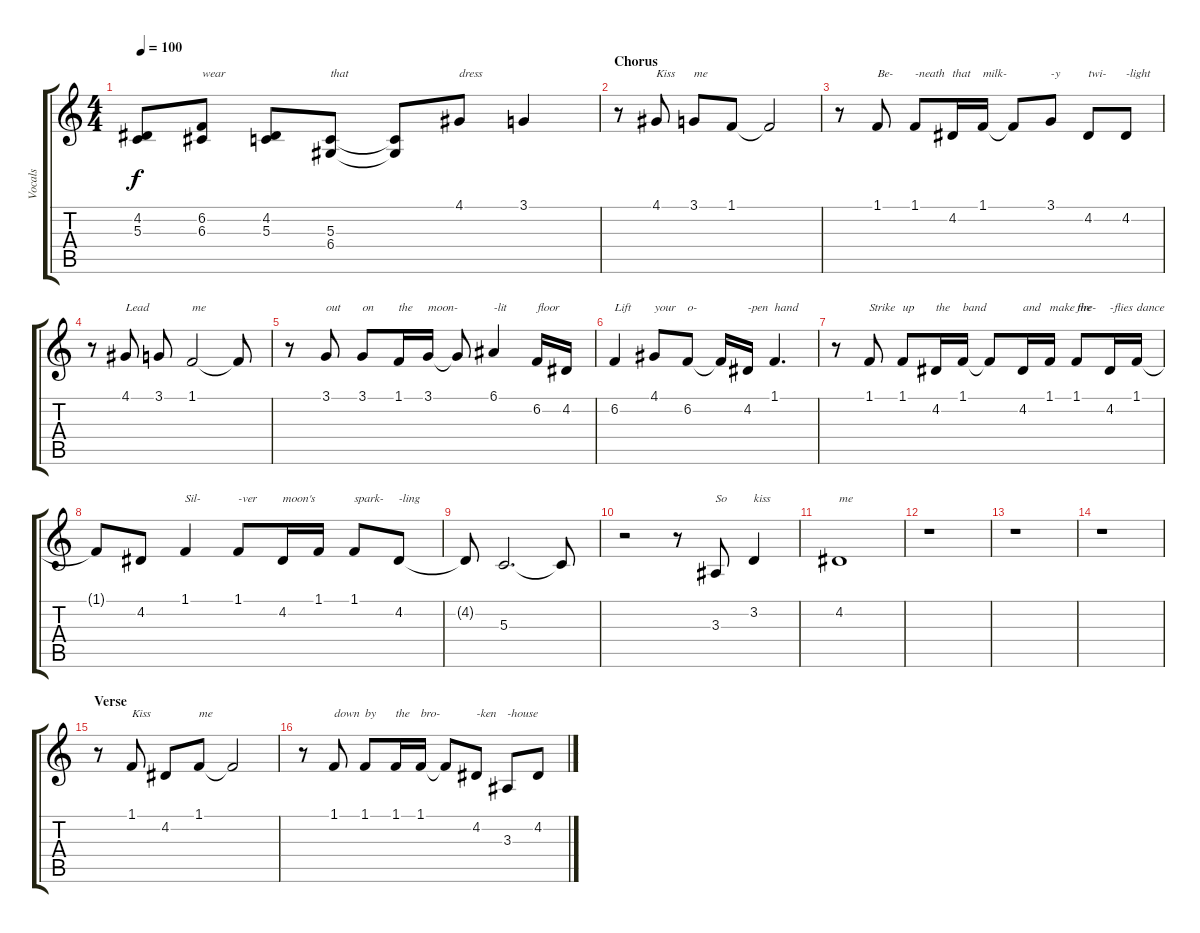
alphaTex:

\track ("Vocals" "Vocals") {instrument synthstrings1}
\staff {score tabs}
\tuning (E4 B3 G3 D3 A2 E2) {hide}
\ts (4 4)
\tempo 100
\clef g2
\ks c
(4.2{t} 5.3{t}).8{dy f} (6.2 6.3).8{txt "wear"} (4.2 5.3).8 (5.3 6.4).8{txt "that"} (5.3{t} 6.4{t}).8 4.1.8{txt "dress"} 3.1.4 |
\section ("" "Chorus")
r.8 4.1.8{txt "Kiss"} 3.1.8{txt "me"} 1.1.8 1.1{t}.2 |
r.8 1.1.8{txt "Be-"} 1.1.8{txt "-neath"} 4.2.16{txt "that"} 1.1.16{txt "milk-"} 1.1{t}.8 3.1.8{txt "-y"} 4.2.8{txt "twi-"} 4.2.8{txt "-light"} |
r.8 4.1.8{txt "Lead"} 3.1.8 1.1.2{txt "me"} 1.1{t}.8 |
r.8 3.1.8{txt "out"} 3.1.8{txt "on"} 1.1.16{txt "the"} 3.1.16{txt "moon-"} 3.1{t}.8 6.1.4{txt "-lit"} 6.2.16{txt "floor"} 4.2.16 |
6.2.4{txt "Lift"} 4.1.8{txt "your"} 6.2.8{txt "o-"} 6.2{t}.16 4.2.16{txt "-pen"} 1.1.4{d txt "hand"} |
r.8 1.1.8{txt "Strike"} 1.1.8{txt "up"} 4.2.16{txt "the"} 1.1.16{txt "band"} 1.1{t}.8 4.2.16{txt "and"} 1.1.16{txt "make the"} 1.1.8{txt "fire-"} 4.2.16{txt "-flies"} 1.1.16{txt "dance"} |
1.1{t}.8 4.2.8 1.1.4{txt "Sil-"} 1.1.8{txt "-ver"} 4.2.16{txt "moon's"} 1.1.16 1.1.8{txt "spark-"} 4.2.8{txt "-ling"} |
4.2{t}.8 5.3.2{d} 5.3{t}.8 |
r.2 r.8 3.3.8{txt "So"} 3.2.4{txt "kiss"} |
4.2.1{txt "me"} |
r.1 |
r.1 |
r.1 |
\section ("" "Verse")
r.8 1.1.8{txt "Kiss"} 4.2.8 1.1.8{txt "me"} 1.1{t}.2 |
r.8 1.1.8{txt "down"} 1.1.8{txt "by"} 1.1.16{txt "the"} 1.1.16{txt "bro-"} 1.1{t}.8 4.2.8{txt "-ken"} 3.3.8{txt "-house"} 4.2.8
